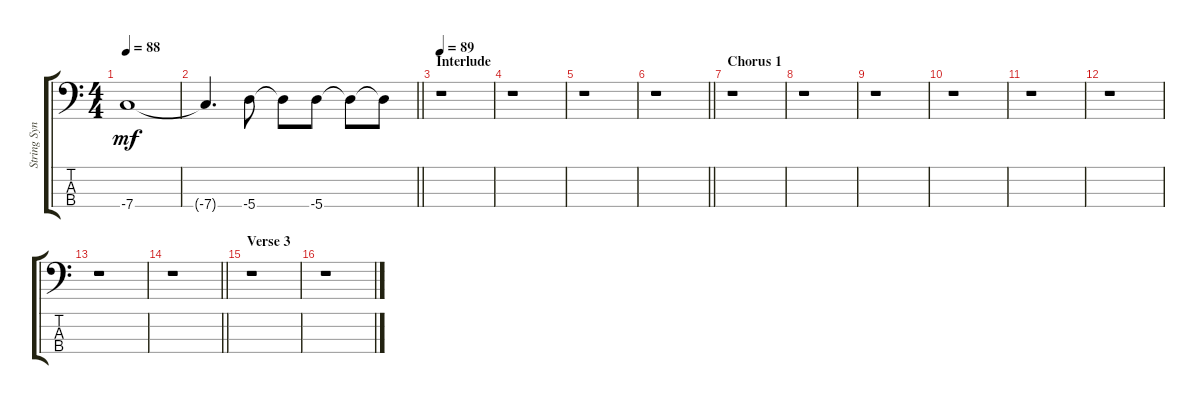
\track ("String Synthesizer" "String Syn") {instrument stringensemble2}
\staff {score tabs}
\tuning (E5 A4 D4 G3) {hide}
\ts (4 4)
\tempo 88
\clef f4
\ks c
-7.4.1{dy mf} |
\barLineRight lightlight
-7.4{t}.4{d} -5.4.8 -5.4{t}.8 -5.4.8 -5.4{t}.8 -5.4{t}.8 |
\section ("" "Interlude")
\tempo 89
r.1 |
r.1 |
r.1 |
\barLineRight lightlight
r.1 |
\section ("" "Chorus 1")
r.1 |
r.1 |
r.1 |
r.1 |
r.1 |
r.1 |
r.1 |
\barLineRight lightlight
r.1 |
\section ("" "Verse 3")
r.1 |
r.1
